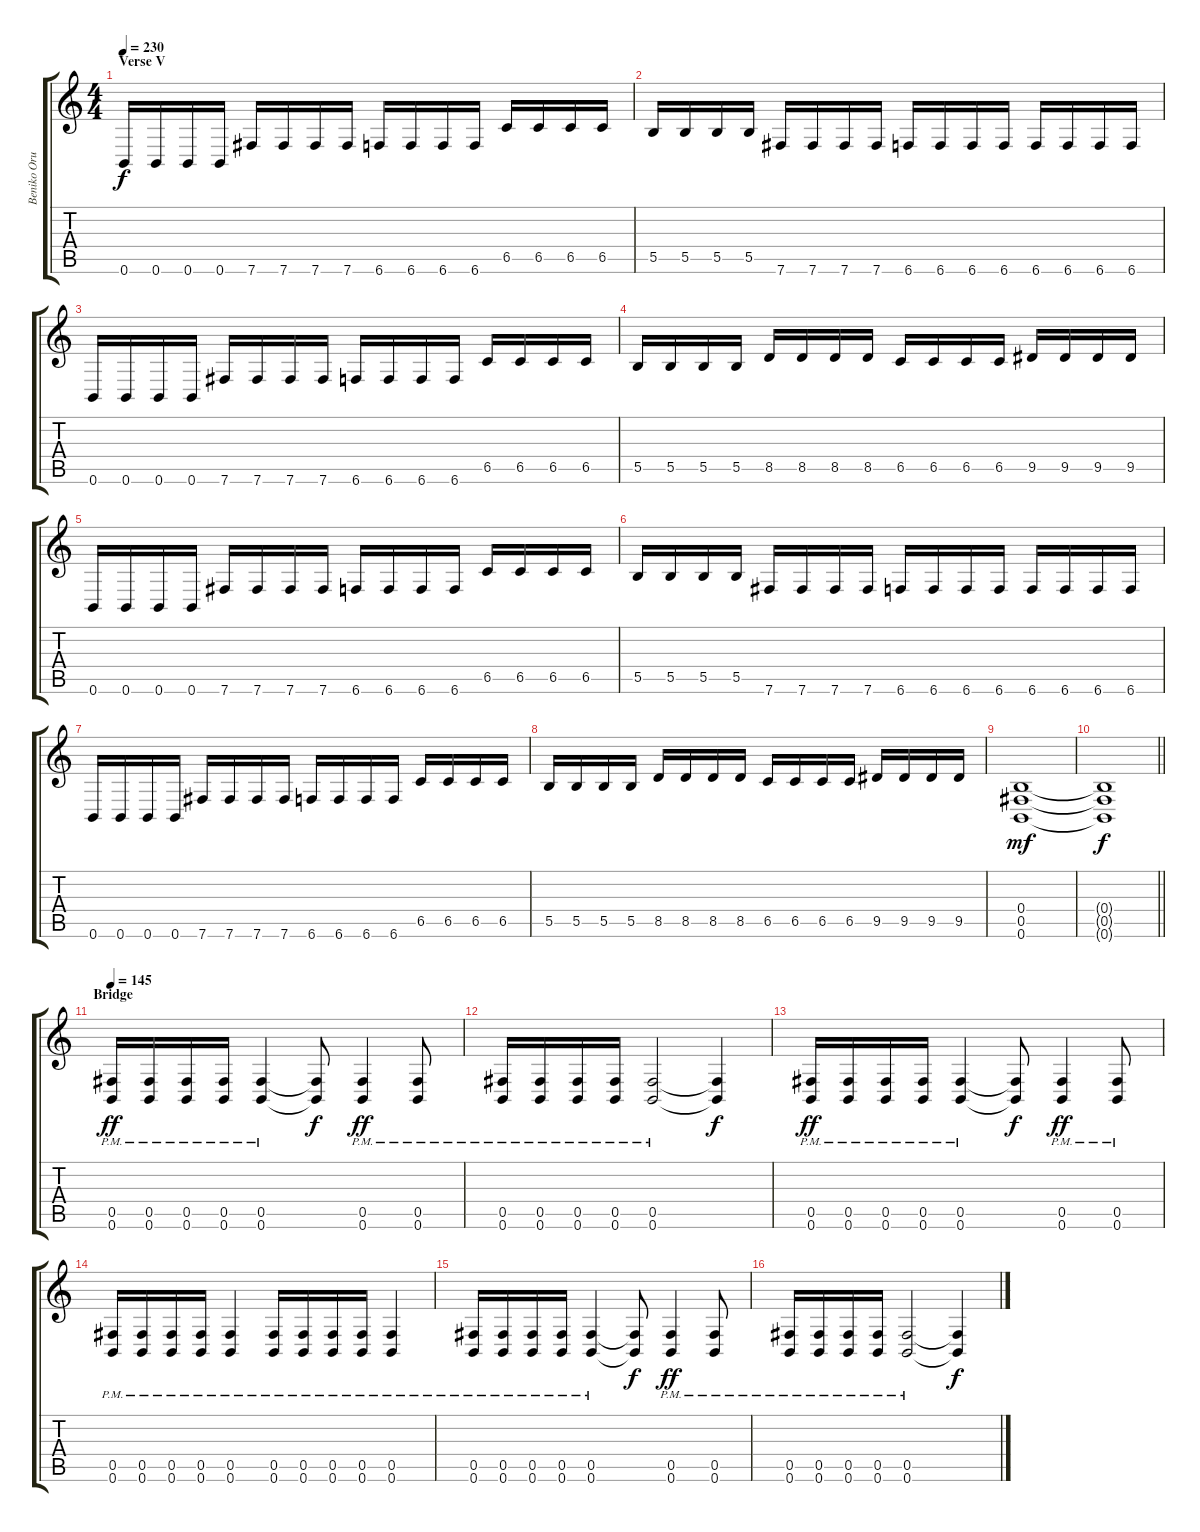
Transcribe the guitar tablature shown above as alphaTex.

\track ("Beniko Orum " "Beniko Oru") {instrument distortionguitar}
\staff {score tabs}
\tuning (Db4 Ab3 E3 B2 Gb2 B1) {hide}
\ts (4 4)
\section ("" "Verse V")
\tempo 230
\clef g2
\ks c
0.6.16{dy f volume 11} 0.6.16 0.6.16 0.6.16 7.6.16 7.6.16 7.6.16 7.6.16 6.6.16 6.6.16 6.6.16 6.6.16 6.5.16 6.5.16 6.5.16 6.5.16 |
5.5.16 5.5.16 5.5.16 5.5.16 7.6.16 7.6.16 7.6.16 7.6.16 6.6.16 6.6.16 6.6.16 6.6.16 6.6.16 6.6.16 6.6.16 6.6.16 |
0.6.16 0.6.16 0.6.16 0.6.16 7.6.16 7.6.16 7.6.16 7.6.16 6.6.16 6.6.16 6.6.16 6.6.16 6.5.16 6.5.16 6.5.16 6.5.16 |
5.5.16 5.5.16 5.5.16 5.5.16 8.5.16 8.5.16 8.5.16 8.5.16 6.5.16 6.5.16 6.5.16 6.5.16 9.5.16 9.5.16 9.5.16 9.5.16 |
0.6.16 0.6.16 0.6.16 0.6.16 7.6.16 7.6.16 7.6.16 7.6.16 6.6.16 6.6.16 6.6.16 6.6.16 6.5.16 6.5.16 6.5.16 6.5.16 |
5.5.16 5.5.16 5.5.16 5.5.16 7.6.16 7.6.16 7.6.16 7.6.16 6.6.16 6.6.16 6.6.16 6.6.16 6.6.16 6.6.16 6.6.16 6.6.16 |
0.6.16 0.6.16 0.6.16 0.6.16 7.6.16 7.6.16 7.6.16 7.6.16 6.6.16 6.6.16 6.6.16 6.6.16 6.5.16 6.5.16 6.5.16 6.5.16 |
5.5.16 5.5.16 5.5.16 5.5.16 8.5.16 8.5.16 8.5.16 8.5.16 6.5.16 6.5.16 6.5.16 6.5.16 9.5.16 9.5.16 9.5.16 9.5.16 |
(0.4 0.5 0.6).1{dy mf} |
\barLineRight lightlight
(0.4{t} 0.5{t} 0.6{t}).1{dy f} |
\section ("" "Bridge")
\tempo 145
(0.5{pm} 0.6{pm}).16{dy ff} (0.5{pm} 0.6{pm}).16 (0.5{pm} 0.6{pm}).16 (0.5{pm} 0.6{pm}).16 (0.5{pm} 0.6{pm}).4 (0.5{t} 0.6{t}).8{dy f} (0.5{pm} 0.6{pm}).4{dy ff} (0.5{pm} 0.6{pm}).8 |
(0.5{pm} 0.6{pm}).16 (0.5{pm} 0.6{pm}).16 (0.5{pm} 0.6{pm}).16 (0.5{pm} 0.6{pm}).16 (0.5{pm} 0.6{pm}).2 (0.5{t} 0.6{t}).4{dy f} |
(0.5{pm} 0.6{pm}).16{dy ff} (0.5{pm} 0.6{pm}).16 (0.5{pm} 0.6{pm}).16 (0.5{pm} 0.6{pm}).16 (0.5{pm} 0.6{pm}).4 (0.5{t} 0.6{t}).8{dy f} (0.5{pm} 0.6{pm}).4{dy ff} (0.5{pm} 0.6{pm}).8 |
(0.5{pm} 0.6{pm}).16 (0.5{pm} 0.6{pm}).16 (0.5{pm} 0.6{pm}).16 (0.5{pm} 0.6{pm}).16 (0.5{pm} 0.6{pm}).4 (0.5{pm} 0.6{pm}).16 (0.5{pm} 0.6{pm}).16 (0.5{pm} 0.6{pm}).16 (0.5{pm} 0.6{pm}).16 (0.5{pm} 0.6{pm}).4 |
(0.5{pm} 0.6{pm}).16 (0.5{pm} 0.6{pm}).16 (0.5{pm} 0.6{pm}).16 (0.5{pm} 0.6{pm}).16 (0.5{pm} 0.6{pm}).4 (0.5{t} 0.6{t}).8{dy f} (0.5{pm} 0.6{pm}).4{dy ff} (0.5{pm} 0.6{pm}).8 |
(0.5{pm} 0.6{pm}).16 (0.5{pm} 0.6{pm}).16 (0.5{pm} 0.6{pm}).16 (0.5{pm} 0.6{pm}).16 (0.5{pm} 0.6{pm}).2 (0.5{t} 0.6{t}).4{dy f}
